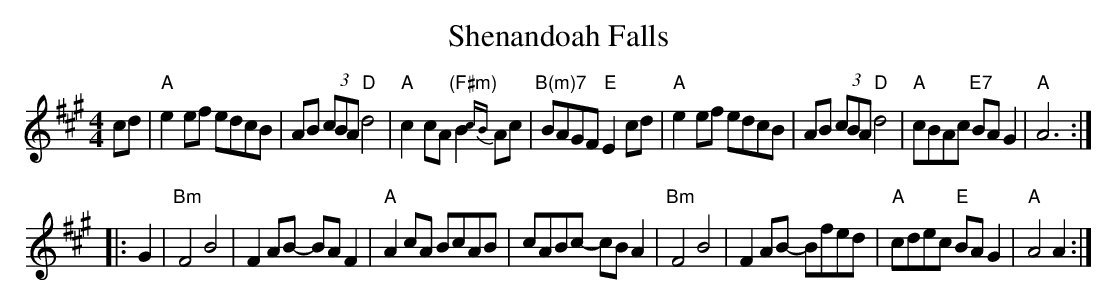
X:1
T:Shenandoah Falls
M:4/4
L:1/8
K:A
 cd |\
"A"e2ef edcB | AB (3cBA "D"d4 | "A"c2cA "(F#m)"B2{cB}Ac | "B(m)7"BAGF "E"E2cd |\
"A"e2ef edcB | AB (3cBA "D"d4 | "A"cBAc "E7"BAG2 | "A"A6 :|
|: G2 |\
"Bm"F4 B4 | F2AB- BAF2 | "A"A2cA BcAB | cABc- cBA2 |\
"Bm"F4 B4 | F2AB- Bfed | "A"cdec "E"BAG2 | "A"A4 A2 :|
